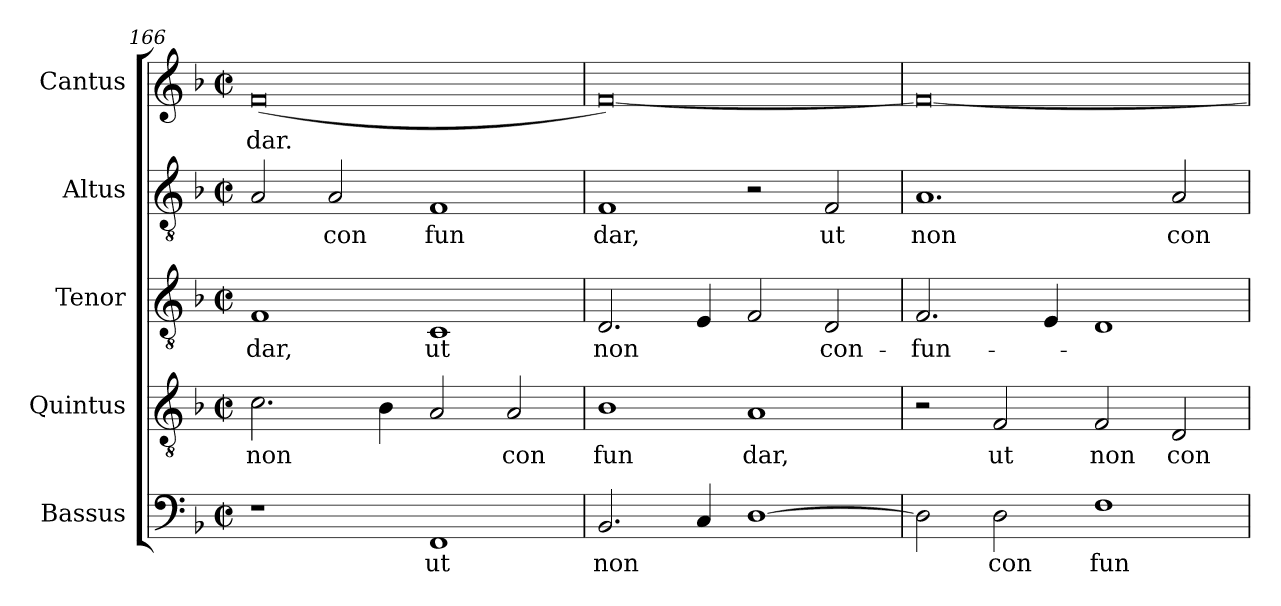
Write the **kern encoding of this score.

**kern	**text	**kern	**text	**kern	**text	**kern	**text	**kern	**text
*part5	*part5	*part4	*part4	*part3	*part3	*part2	*part2	*part1	*part1
*staff5	*staff5	*staff4	*staff4	*staff3	*staff3	*staff2	*staff2	*staff1	*staff1
*I"Bassus	*	*I"Quintus	*	*I"Tenor	*	*I"Altus	*	*I"Cantus	*
*clefF4	*	*clefGv2	*	*clefGv2	*	*clefGv2	*	*clefG2	*
*k[b-]	*	*k[b-]	*	*k[b-]	*	*k[b-]	*	*k[b-]	*
*F:	*	*F:	*	*F:	*	*F:	*	*F:	*
*M2/2	*	*M2/2	*	*M2/2	*	*M2/2	*	*M2/2	*
*met(c|)	*	*met(c|)	*	*met(c|)	*	*met(c|)	*	*met(c|)	*
=166	=166	=166	=166	=166	=166	=166	=166	=166	=166
!	!	!	!LO:LY:b	!	!LO:LY:b:cj	!	!	!	!LO:LY:b:cj
1r	.	2.c\	non	1F	-dar,	2A/	.	(<0f	dar.
!	!	!	!	!	!	!	!LO:LY:b:cj	!	!
.	.	.	.	.	.	2A/	con	.	.
.	.	4B-\	.	.	.	.	.	.	.
!	!LO:LY:b:cj	!	!	!	!LO:LY:b:cj	!	!LO:LY:b:cj	!	!
1FF	ut	2A/	.	1C	ut	1F	fun	.	.
!	!	!	!LO:LY:b:cj	!	!	!	!	!	!
.	.	2A/	con	.	.	.	.	.	.
=167	=167	=167	=167	=167	=167	=167	=167	=167	=167
!	!LO:LY:b	!	!LO:LY:b:cj	!	!LO:LY:b	!	!LO:LY:b:cj	!	!
2.BB-/	non	1B-	fun	2.D/	non	1F	dar,	[<0f)	.
4C/	.	.	.	4E/	.	.	.	.	.
!	!	!	!LO:LY:b:cj	!	!	!	!	!	!
[>1D	.	1A	dar,	2F/	.	2r	.	.	.
!	!	!	!	!	!LO:LY:b:cj	!	!LO:LY:b:cj	!	!
.	.	.	.	2D/	con-	2F/	ut	.	.
=168	=168	=168	=168	=168	=168	=168	=168	=168	=168
!	!	!	!	!	!LO:LY:b	!	!LO:LY:b:cj	!	!
2D\]	.	2r	.	2.F/	-fun-	1.A	non	0f_<	.
!	!LO:LY:b:cj	!	!LO:LY:b:cj	!	!	!	!	!	!
2D\	con	2F/	ut	.	.	.	.	.	.
.	.	.	.	4E/	.	.	.	.	.
!	!LO:LY:b:cj	!	!LO:LY:b:cj	!	!	!	!	!	!
1F	fun	2F/	non	1D	.	.	.	.	.
!	!	!	!LO:LY:b:cj	!	!	!	!LO:LY:b:cj	!	!
.	.	2D/	con	.	.	2A/	con	.	.
=	=	=	=	=	=	=	=	=	=
*-	*-	*-	*-	*-	*-	*-	*-	*-	*-
